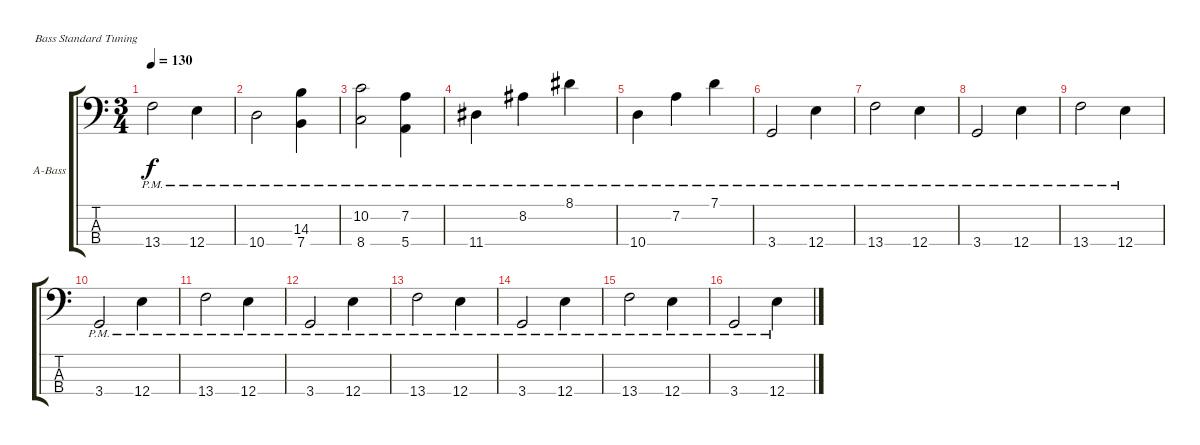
\bracketExtendMode groupsimilarinstruments
\firstSystemTrackNameOrientation horizontal
\otherSystemsTrackNameOrientation horizontal
\track ("Bass1" "A-Bass") {instrument acousticbass}
\staff {score tabs}
\tuning (G2 D2 A1 E1)
\ts (3 4)
\tempo 130
\clef f4
\ks c
13.4{pm}.2{dy f} 12.4{pm}.4 |
10.4{pm}.2 (14.3{pm} 7.4).4 |
(10.2 8.4{pm}).2 (5.4 7.2{pm}).4 |
11.4{pm}.4 8.2{pm}.4 8.1{pm}.4 |
10.4{pm}.4 7.2{pm}.4 7.1{pm}.4 |
3.4{pm}.2 12.4{pm}.4 |
13.4{pm}.2 12.4{pm}.4 |
3.4{pm}.2 12.4{pm}.4 |
13.4{pm}.2 12.4{pm}.4 |
3.4{pm}.2 12.4{pm}.4 |
13.4{pm}.2 12.4{pm}.4 |
3.4{pm}.2 12.4{pm}.4 |
13.4{pm}.2 12.4{pm}.4 |
3.4{pm}.2 12.4{pm}.4 |
13.4{pm}.2 12.4{pm}.4 |
3.4{pm}.2 12.4{pm}.4
